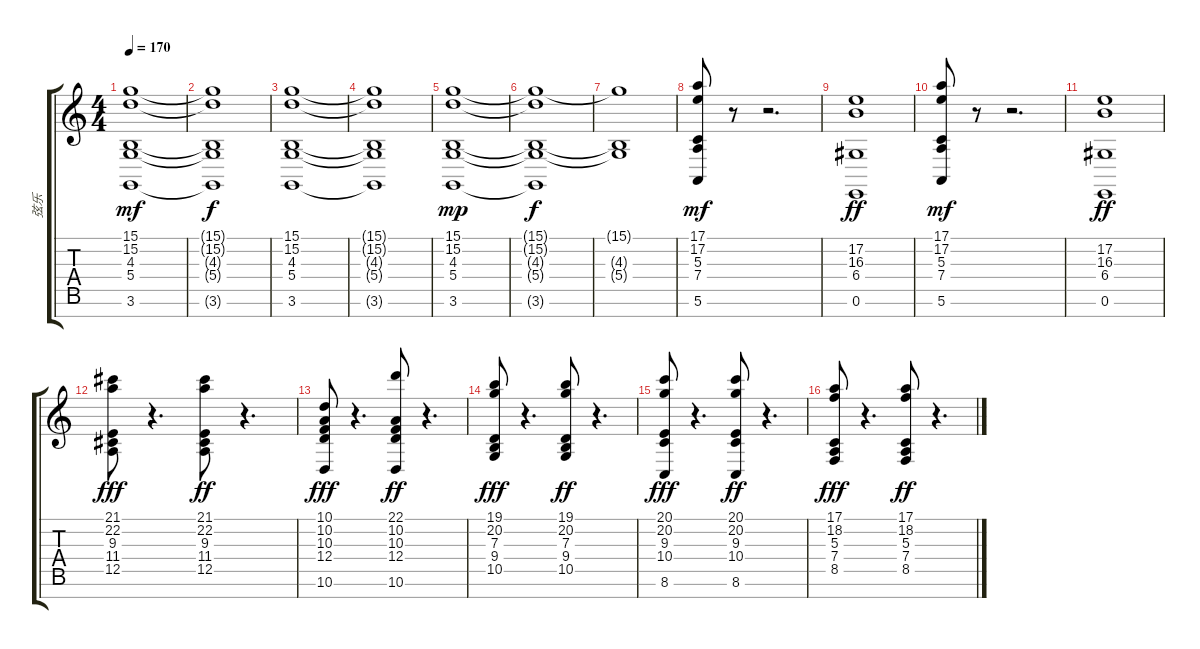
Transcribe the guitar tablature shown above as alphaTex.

\track ("弦乐" "弦乐") {instrument stringensemble1}
\staff {score tabs}
\tuning (E4 B3 G3 D3 A2 E2 B1) {hide}
\ts (4 4)
\tempo 170
\clef g2
\ks c
(15.1 15.2 4.3 5.4 3.6).1{dy mf} |
(15.1{t} 15.2{t} 4.3{t} 5.4{t} 3.6{t}).1{dy f} |
(15.1 15.2 4.3 5.4 3.6).1 |
(15.1{t} 15.2{t} 4.3{t} 5.4{t} 3.6{t}).1 |
(15.1 15.2 4.3 5.4 3.6).1{dy mp} |
(15.1{t} 15.2{t} 4.3{t} 5.4{t} 3.6{t}).1{dy f} |
(15.1{t} 4.3{t} 5.4{t}).1 |
(17.1 17.2 5.3 7.4 5.6).8{dy mf volume 9 instrument stringensemble1} r.8 r.2{d} |
(17.2 16.3 6.4 0.6).1{dy ff} |
(17.1 17.2 5.3 7.4 5.6).8{dy mf} r.8 r.2{d} |
(17.2 16.3 6.4 0.6).1{dy ff} |
(21.1 22.2 9.3 11.4 12.5).8{dy fff} r.4{d} (21.1 22.2 9.3 11.4 12.5).8{dy ff} r.4{d} |
(10.1 10.2 10.3 12.4 10.6).8{dy fff} r.4{d} (22.1 10.2 10.3 12.4 10.6).8{dy ff} r.4{d} |
(19.1 20.2 7.3 9.4 10.5).8{dy fff} r.4{d} (19.1 20.2 7.3 9.4 10.5).8{dy ff} r.4{d} |
(20.1 20.2 9.3 10.4 8.6).8{dy fff} r.4{d} (20.1 20.2 9.3 10.4 8.6).8{dy ff} r.4{d} |
(17.1 18.2 5.3 7.4 8.5).8{dy fff} r.4{d} (17.1 18.2 5.3 7.4 8.5).8{dy ff} r.4{d}
